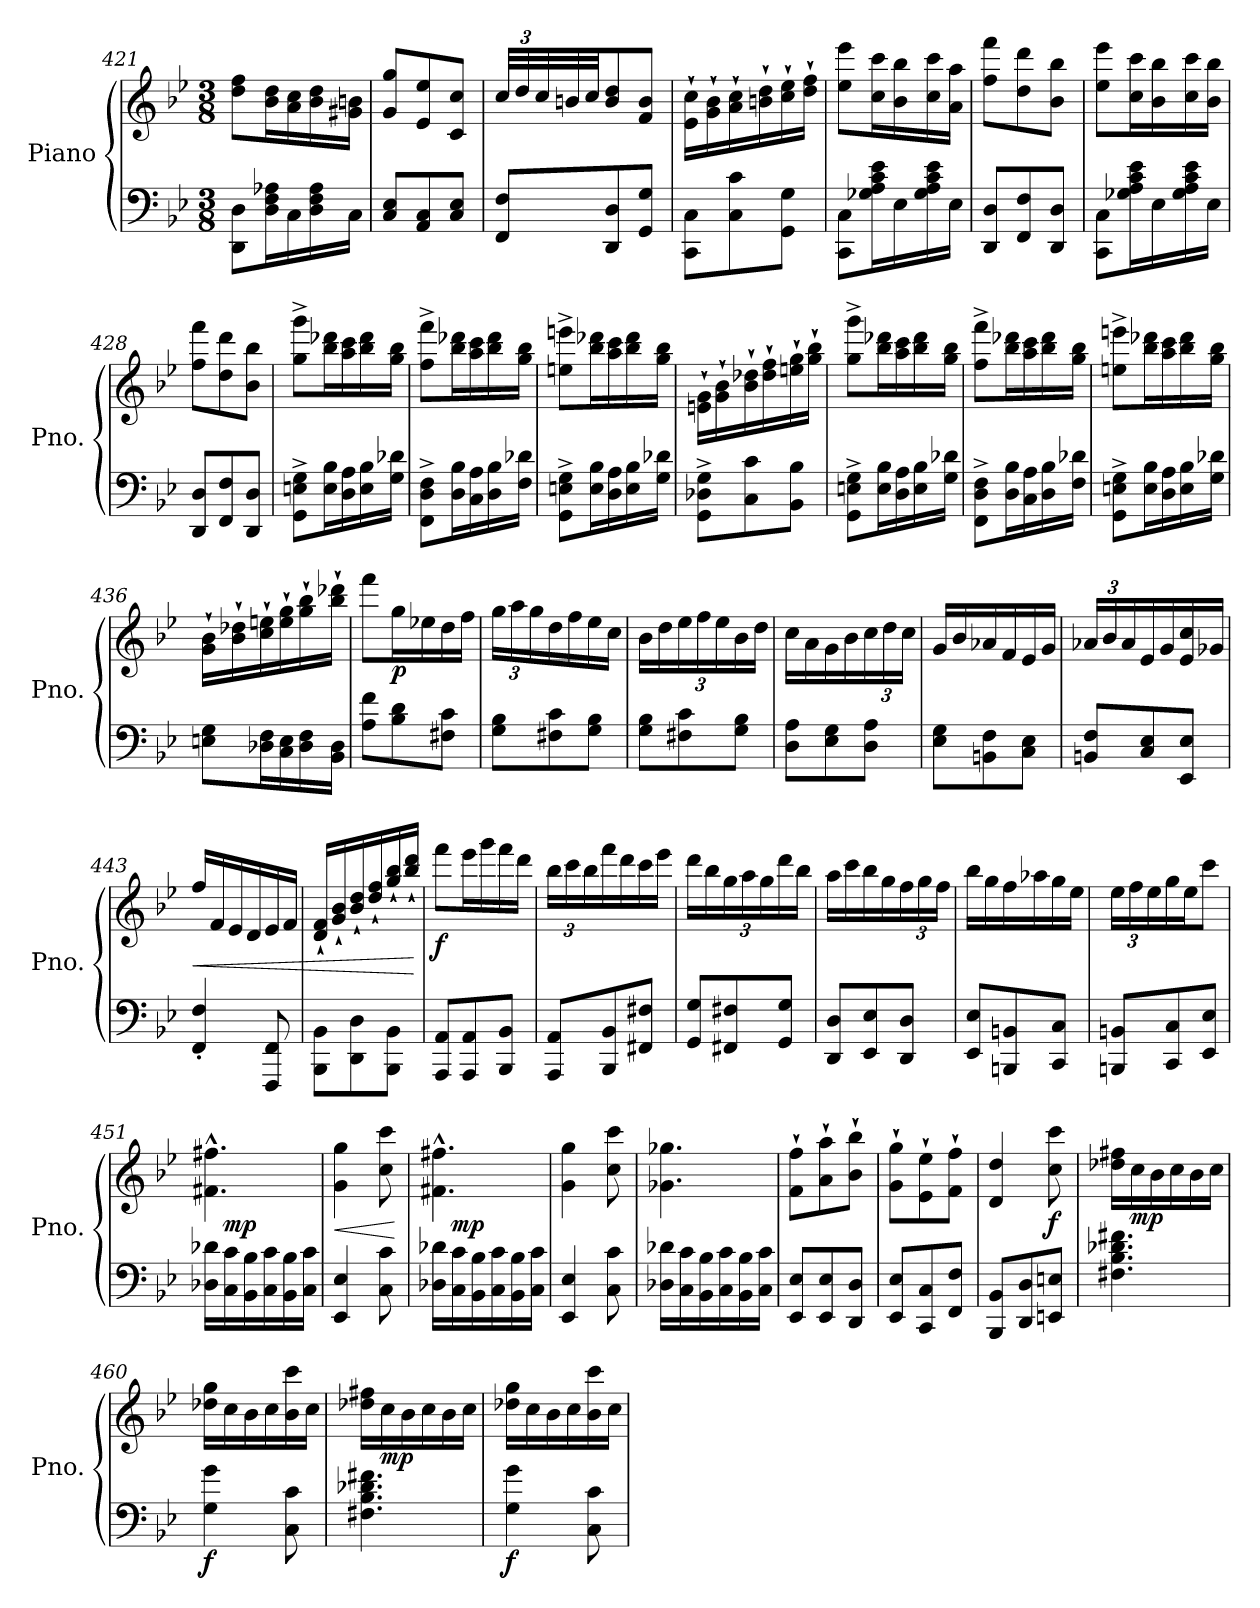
**kern	**kern	**dynam
*part1	*part1	*part1
*staff2	*staff1	*staff1/2
*I"Piano	*	*
*I'Pno.	*	*
*clefF4	*clefG2	*
*k[b-e-]	*k[b-e-]	*
*M3/8	*M3/8	*
=421	=421	=421
8DD\ 8D\L	8dd\ 8ff\L	.
16D\ 16F\ 16A-X\L	16b-\ 16dd\L	.
16C\	16a\ 16cc\	.
16D\ 16F\ 16A-\	16b-\ 16dd\	.
16C\JJ	16g#X\ 16bn\JJ	.
=422	=422	=422
8C/ 8E-/L	8g/ 8gg/L	.
8AA/ 8C/	8e-/ 8ee-/	.
8C/ 8E-/J	8c/ 8cc/J	.
=423	=423	=423
*	*Xbrackettup	*
8FF/ 8F/L	48cc/LLL	.
.	48dd/	.
.	48cc/	.
.	32bn/	.
.	32cc/JJ	.
8DD/ 8D/	8b/ 8dd/	.
8GG/ 8G/J	8f/ 8b/J	.
=424	=424	=424
8CC\ 8C\L	16e-\` 16cc\`LL	.
.	16g\` 16b-\`	.
8C\ 8c\	16a\` 16cc\`	.
.	16bn\` 16dd\`	.
8GG\ 8G\J	16cc\` 16ee-\`	.
.	16dd\` 16ff\`JJ	.
!!LO:PB:g=z
=425	=425	=425
8CC\ 8C\L	8ee-\ 8eee-\L	.
16G-X\ 16A\ 16c\ 16e-\L	16cc\ 16ccc\L	.
16E-\	16b-\ 16bb-\	.
16G-\ 16A\ 16c\ 16e-\	16cc\ 16ccc\	.
16E-\JJ	16a\ 16aa\JJ	.
=426	=426	=426
8DD/ 8D/L	8ff\ 8fff\L	.
8FF/ 8F/	8dd\ 8ddd\	.
8DD/ 8D/J	8b-\ 8bb-\J	.
=427	=427	=427
8CC\ 8C\L	8ee-\ 8eee-\L	.
16G-X\ 16A\ 16c\ 16e-\L	16cc\ 16ccc\L	.
16E-\	16b-\ 16bb-\	.
16G-\ 16A\ 16c\ 16e-\	16cc\ 16ccc\	.
16E-\JJ	16b-\ 16bb-\JJ	.
=428	=428	=428
8DD/ 8D/L	8ff\ 8fff\L	.
8FF/ 8F/	8dd\ 8ddd\	.
8DD/ 8D/J	8b-\ 8bb-\J	.
=429	=429	=429
8GG\^ 8En\^ 8G\^L	8gg\^ 8ggg\^L	.
16E\ 16B-\L	16bb-\ 16ddd-X\L	.
16D\ 16A\	16aa\ 16ccc\	.
16E\ 16B-\	16bb-\ 16ddd-\	.
16G\ 16d-X\JJ	16gg\ 16bb-\JJ	.
=430	=430	=430
8FF\^ 8D\^ 8F\^L	8ff\^ 8fff\^L	.
16D\ 16B-\L	16bb-\ 16ddd-X\L	.
16C\ 16A\	16aa\ 16ccc\	.
16D\ 16B-\	16bb-\ 16ddd-\	.
16F\ 16d-X\JJ	16gg\ 16bb-\JJ	.
!!LO:LB:g=z
=431	=431	=431
8GG\^ 8En\^ 8G\^L	8een\^ 8eeen\^L	.
16E\ 16B-\L	16bb-\ 16ddd-X\L	.
16D\ 16A\	16aa\ 16ccc\	.
16E\ 16B-\	16bb-\ 16ddd-\	.
16G\ 16d-X\JJ	16gg\ 16bb-\JJ	.
=432	=432	=432
8GG\^ 8D-X\^ 8G\^L	16en\` 16g\`LL	.
.	16g\` 16b-\`	.
8C\ 8c\	16b-\` 16dd-X\`	.
.	16dd-\` 16ff\`	.
8BB-\ 8B-\J	16een\` 16gg\`	.
.	16gg\` 16bb-\`JJ	.
=433	=433	=433
8GG\^ 8En\^ 8G\^L	8gg\^ 8ggg\^L	.
16E\ 16B-\L	16bb-\ 16ddd-X\L	.
16D\ 16A\	16aa\ 16ccc\	.
16E\ 16B-\	16bb-\ 16ddd-\	.
16G\ 16d-X\JJ	16gg\ 16bb-\JJ	.
=434	=434	=434
8FF\^ 8D\^ 8F\^L	8ff\^ 8fff\^L	.
16D\ 16B-\L	16bb-\ 16ddd-X\L	.
16C\ 16A\	16aa\ 16ccc\	.
16D\ 16B-\	16bb-\ 16ddd-\	.
16F\ 16d-X\JJ	16gg\ 16bb-\JJ	.
=435	=435	=435
8GG\^ 8En\^ 8G\^L	8een\^ 8eeen\^L	.
16E\ 16B-\L	16bb-\ 16ddd-X\L	.
16D\ 16A\	16aa\ 16ccc\	.
16E\ 16B-\	16bb-\ 16ddd-\	.
16G\ 16d-X\JJ	16gg\ 16bb-\JJ	.
!!LO:LB:g=z
=436	=436	=436
8En\ 8G\L	16g\` 16b-\`LL	.
.	16b-\` 16dd-X\`	.
16D-X\ 16F\L	16cc\` 16een\`	.
16C\ 16E\	16ee\` 16gg\`	.
16D-\ 16F\	16gg\` 16bb-\`	.
16BB-\ 16D-\JJ	16bb-\` 16ddd-X\`JJ	.
=437	=437	=437
8A\ 8f\L	8fff\L	.
!	!	!LO:DY:b
8B-\ 8d\	16gg\L	p
.	16ee-X\	.
8F#X\ 8c\J	16dd\	.
.	16ff\JJ	.
=438	=438	=438
8G\ 8B-\L	24gg\LL	.
.	24aa\	.
.	24gg\	.
8F#X\ 8c\	16dd\	.
.	16ff\	.
8G\ 8B-\J	16ee-\	.
.	16cc\JJ	.
=439	=439	=439
8G\ 8B-\L	16b-\LL	.
.	16dd\	.
8F#X\ 8c\	24ee-\	.
.	24ff\	.
.	24ee-\	.
8G\ 8B-\J	16b-\	.
.	16dd\JJ	.
=440	=440	=440
8D\ 8A\L	16cc\LL	.
.	16a\	.
8E-\ 8G\	16g\	.
.	16b-\	.
8D\ 8A\J	24cc\	.
.	24dd\	.
.	24cc\JJ	.
!!LO:LB:g=z
=441	=441	=441
8E-\ 8G\L	16g/LL	.
.	16b-/	.
8BBn\ 8F\	16a-X/	.
.	16f/	.
8C\ 8E-\J	16e-/	.
.	16g/JJ	.
=442	=442	=442
8BBn/ 8F/L	24a-X/LL	.
.	24b-/	.
.	24a-/	.
8C/ 8E-/	16e-/	.
.	16g/	.
8EE-/ 8E-/J	16e-/ 16cc/	.
.	16g-X/JJ	.
=443	=443	=443
!	!	!LO:HP:b
4FF/' 4F/'	16ff/LL	<
.	16f/	.
.	16e-/	.
.	16d/	.
8FFF/ 8FF/	16e-/	.
.	16f/JJ	.
=444	=444	=444
8BBB-\ 8BB-\L	16d/` 16f/`LL	.
.	16g/` 16b-/`	.
8DD\ 8D\	16b-/` 16dd/`	.
.	16dd/` 16ff/`	.
8BBB-\ 8BB-\J	16gg/` 16bb-/`	.
.	16bb-/` 16ddd/`JJ	.
.	.	[
=445	=445	=445
!	!	!LO:DY:b
8AAA/ 8AA/L	8fff\L	f
8AAA/ 8AA/	16eee-\L	.
.	16ggg\	.
8BBB-/ 8BB-/J	16fff\	.
.	16ddd\JJ	.
!!LO:LB:g=z
=446	=446	=446
8AAA/ 8AA/L	24bb-\LL	.
.	24ccc\	.
.	24bb-\	.
8BBB-/ 8BB-/	16fff\	.
.	16ddd\	.
8FF#X/ 8F#X/J	16ccc\	.
.	16eee-\JJ	.
=447	=447	=447
8GG/ 8G/L	16ddd\LL	.
.	16bb-\	.
8FF#X/ 8F#X/	24gg\	.
.	24aa\	.
.	24gg\	.
8GG/ 8G/J	16ddd\	.
.	16bb-\JJ	.
=448	=448	=448
8DD/ 8D/L	16aa\LL	.
.	16ccc\	.
8EE-/ 8E-/	16bb-\	.
.	16gg\	.
8DD/ 8D/J	24ff\	.
.	24gg\	.
.	24ff\JJ	.
=449	=449	=449
8EE-/ 8E-/L	16bb-\LL	.
.	16gg\	.
8BBBn/ 8BBn/	16ff\	.
.	16aa-X\	.
8CC/ 8C/J	16gg\	.
.	16ee-\JJ	.
=450	=450	=450
8BBBn/ 8BBn/L	24ee-\LL	.
.	24ff\	.
.	24ee-\	.
8CC/ 8C/	16gg\	.
.	16ee-\J	.
8EE-/ 8E-/J	8ccc\J	.
!!LO:PB:g=z
=451	=451	=451
16D-X\ 16d-X\LL	4.f#X\^^ 4.ff#X\^^	.
!	!	!LO:DY:a=2
16C\ 16c\	.	mp
16BB-\ 16B-\	.	.
16C\ 16c\	.	.
16BB-\ 16B-\	.	.
16C\ 16c\JJ	.	.
=452	=452	=452
!	!	!LO:HP:b
4EE-/ 4E-/	4g\ 4gg\	<
8C\ 8c\	8cc\ 8ccc\	.
.	.	[
=453	=453	=453
16D-X\ 16d-X\LL	4.f#X\^^ 4.ff#X\^^	.
!	!	!LO:DY:a=2
16C\ 16c\	.	mp
16BB-\ 16B-\	.	.
16C\ 16c\	.	.
16BB-\ 16B-\	.	.
16C\ 16c\JJ	.	.
=454	=454	=454
4EE-/ 4E-/	4g\ 4gg\	.
8C\ 8c\	8cc\ 8ccc\	.
=455	=455	=455
16D-X\ 16d-X\LL	4.g-X\ 4.gg-X\	.
16C\ 16c\	.	.
16BB-\ 16B-\	.	.
16C\ 16c\	.	.
16BB-\ 16B-\	.	.
16C\ 16c\JJ	.	.
=456	=456	=456
8EE-/ 8E-/L	8f\` 8ff\`L	.
8EE-/ 8E-/	8a\` 8aa\`	.
8DD/ 8D/J	8b-\` 8bb-\`J	.
=457	=457	=457
8EE-/ 8E-/L	8g\` 8gg\`L	.
8CC/ 8C/	8e-\` 8ee-\`	.
8FF/ 8F/J	8f\` 8ff\`J	.
=458	=458	=458
8BBB-/ 8BB-/L	4d/ 4dd/	.
8DD/ 8D/	.	.
!	!	!LO:DY:b
8EEn/ 8En/J	8cc\ 8ccc\	f
!!LO:LB:g=z
=459	=459	=459
4.F#X\ 4.B-\ 4.d-X\ 4.f#X\	16dd-X\ 16ff#X\LL	.
!	!	!LO:DY:b
.	16cc\	mp
.	16b-\	.
.	16cc\	.
.	16b-\	.
.	16cc\JJ	.
=460	=460	=460
!	!	!LO:DY:b=2
4G\ 4g\	16dd-X\ 16gg\LL	f
.	16cc\	.
.	16b-\	.
.	16cc\	.
8C\ 8c\	16b-\ 16ccc\	.
.	16cc\JJ	.
=461	=461	=461
4.F#X\ 4.B-\ 4.d-X\ 4.f#X\	16dd-X\ 16ff#X\LL	.
!	!	!LO:DY:b
.	16cc\	mp
.	16b-\	.
.	16cc\	.
.	16b-\	.
.	16cc\JJ	.
=462	=462	=462
!	!	!LO:DY:b=2
4G\ 4g\	16dd-X\ 16gg\LL	f
.	16cc\	.
.	16b-\	.
.	16cc\	.
8C\ 8c\	16b-\ 16ccc\	.
.	16cc\JJ	.
=	=	=
*-	*-	*-
